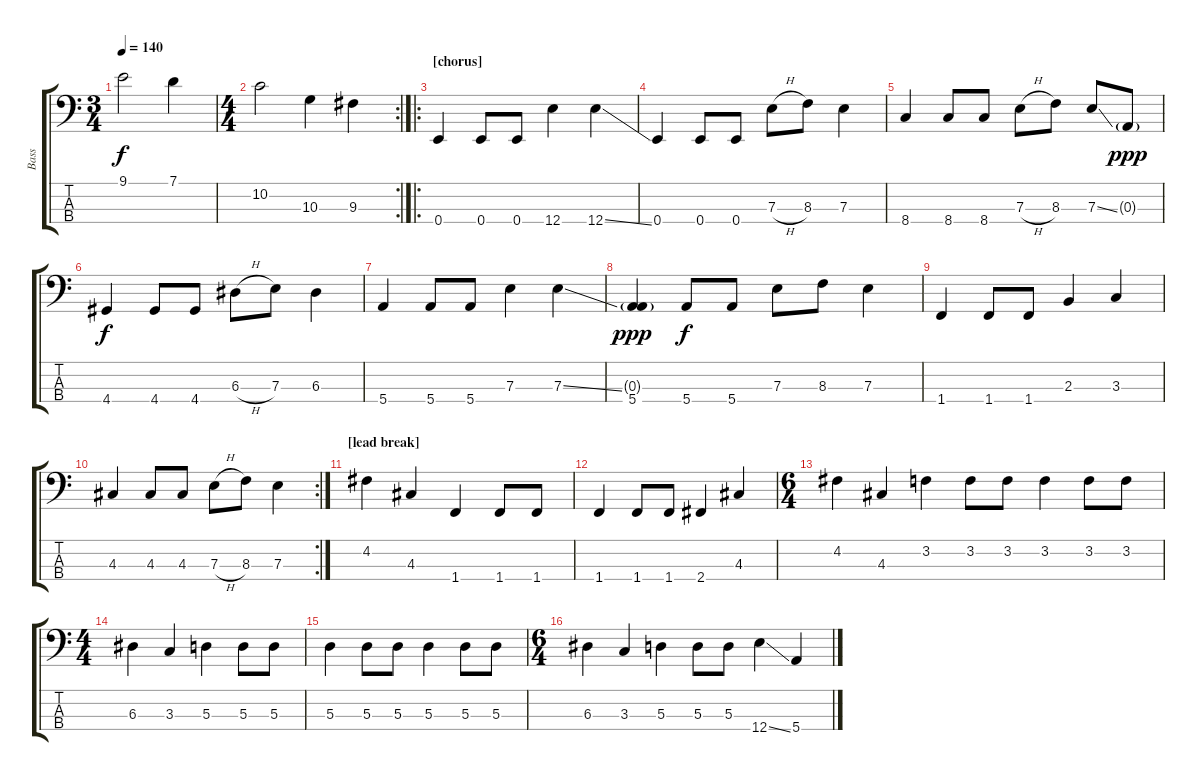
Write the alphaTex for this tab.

\track ("Bass" "Bass") {instrument fretlessbass}
\staff {score tabs}
\tuning (G2 D2 A1 E1) {hide}
\ts (3 4)
\tempo 140
\clef f4
\ks c
9.1.2{dy f} 7.1.4 |
\rc 2
\ts (4 4)
10.2.2 10.3.4 9.3.4 |
\ro
\section ("" "[chorus]")
0.4.4 0.4.8 0.4.8 12.4.4 12.4{ss}.4 |
0.4.4 0.4.8 0.4.8 7.3{h}.8 8.3.8 7.3.4 |
8.4.4 8.4.8 8.4.8 7.3{h}.8 8.3.8 7.3{ss}.8 0.3{g}.8{dy ppp} |
4.4.4{dy f} 4.4.8 4.4.8 6.3{h}.8 7.3.8 6.3.4 |
5.4.4 5.4.8 5.4.8 7.3.4 7.3{ss}.4 |
(0.3{g} 5.4).4{dy ppp} 5.4.8{dy f} 5.4.8 7.3.8 8.3.8 7.3.4 |
1.4.4 1.4.8 1.4.8 2.3.4 3.3.4 |
\rc 2
4.3.4 4.3.8 4.3.8 7.3{h}.8 8.3.8 7.3.4 |
\section ("" "[lead break]")
4.2.4 4.3.4 1.4.4 1.4.8 1.4.8 |
1.4.4 1.4.8 1.4.8 2.4.4 4.3.4 |
\ts (6 4)
4.2.4 4.3.4 3.2.4 3.2.8 3.2.8 3.2.4 3.2.8 3.2.8 |
\ts (4 4)
6.3.4 3.3.4 5.3.4 5.3.8 5.3.8 |
5.3.4 5.3.8 5.3.8 5.3.4 5.3.8 5.3.8 |
\ts (6 4)
6.3.4 3.3.4 5.3.4 5.3.8 5.3.8 12.4{ss}.4 5.4{ss}.4
